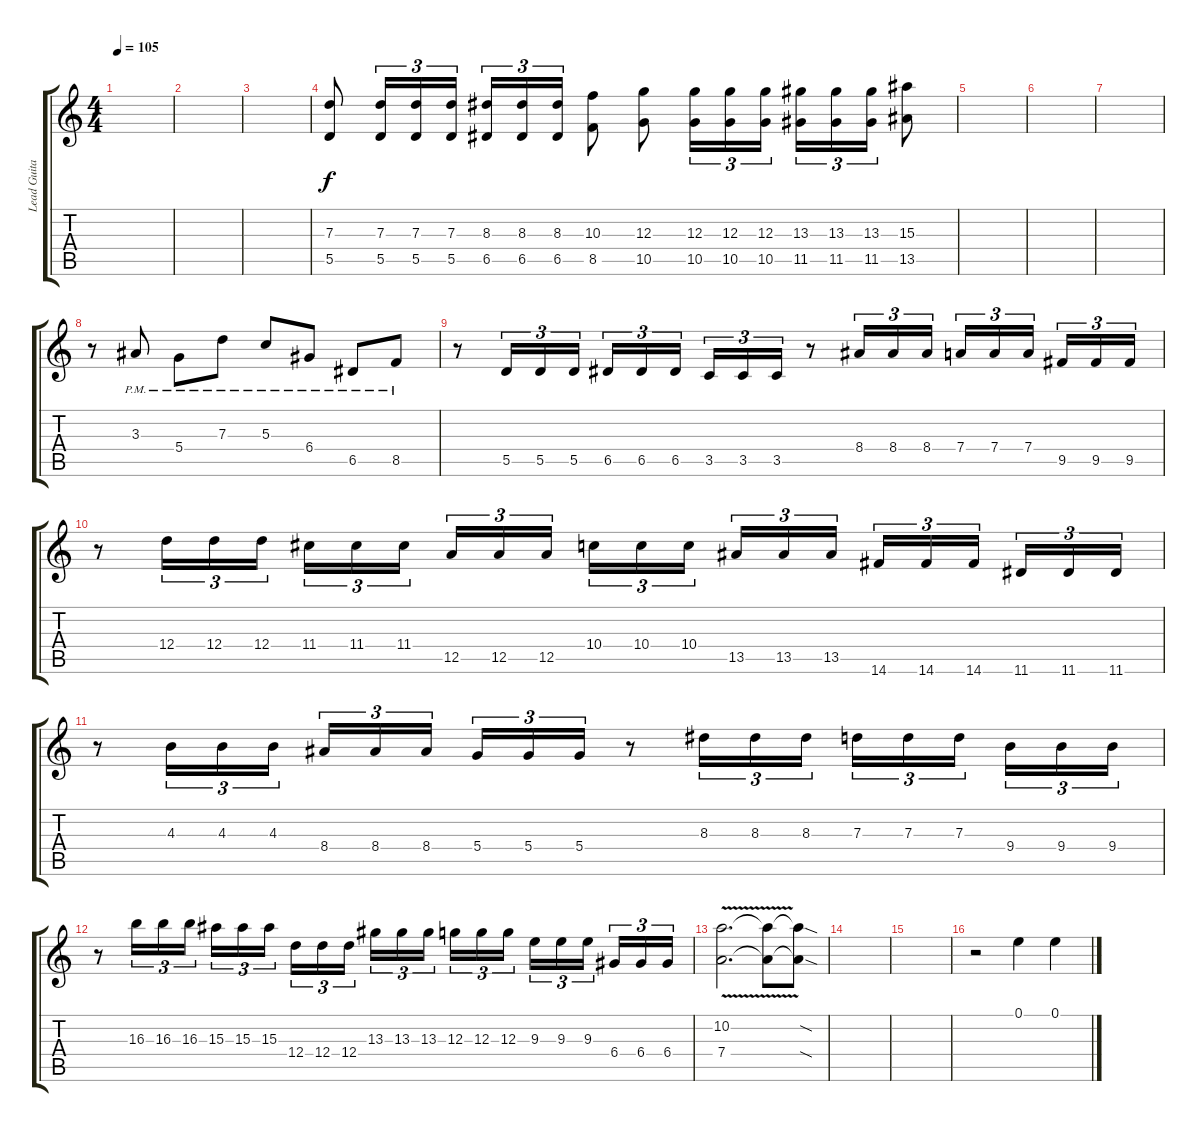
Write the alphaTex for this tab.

\track ("Lead Guitar II" "Lead Guita") {instrument distortionguitar}
\staff {score tabs}
\tuning (E4 B3 G3 D3 A2 E2) {hide}
\ts (4 4)
\tempo 105
\clef g2
\ks c
|
|
|
(7.3 5.5).8 (7.3 5.5).16{tu (3 2)} (7.3 5.5).16{tu (3 2)} (7.3 5.5).16{tu (3 2)} (8.3 6.5).16{tu (3 2)} (8.3 6.5).16{tu (3 2)} (8.3 6.5).16{tu (3 2)} (10.3 8.5).8 (12.3 10.5).8 (12.3 10.5).16{tu (3 2)} (12.3 10.5).16{tu (3 2)} (12.3 10.5).16{tu (3 2)} (13.3 11.5).16{tu (3 2)} (13.3 11.5).16{tu (3 2)} (13.3 11.5).16{tu (3 2)} (15.3 13.5).8 |
|
|
|
r.8 3.3{pm}.8 5.4{pm}.8 7.3{pm}.8 5.3{pm}.8 6.4{pm}.8 6.5{pm}.8 8.5{pm}.8 |
r.8 5.5.16{tu (3 2)} 5.5.16{tu (3 2)} 5.5.16{tu (3 2)} 6.5.16{tu (3 2)} 6.5.16{tu (3 2)} 6.5.16{tu (3 2) beam splitsecondary} 3.5.16{tu (3 2)} 3.5.16{tu (3 2)} 3.5.16{tu (3 2)} r.8 8.4.16{tu (3 2)} 8.4.16{tu (3 2)} 8.4.16{tu (3 2)} 7.4.16{tu (3 2)} 7.4.16{tu (3 2)} 7.4.16{tu (3 2) beam splitsecondary} 9.5.16{tu (3 2)} 9.5.16{tu (3 2)} 9.5.16{tu (3 2)} |
r.8 12.4.16{tu (3 2)} 12.4.16{tu (3 2)} 12.4.16{tu (3 2)} 11.4.16{tu (3 2)} 11.4.16{tu (3 2)} 11.4.16{tu (3 2) beam splitsecondary} 12.5.16{tu (3 2)} 12.5.16{tu (3 2)} 12.5.16{tu (3 2)} 10.4.16{tu (3 2)} 10.4.16{tu (3 2)} 10.4.16{tu (3 2) beam splitsecondary} 13.5.16{tu (3 2)} 13.5.16{tu (3 2)} 13.5.16{tu (3 2)} 14.6.16{tu (3 2)} 14.6.16{tu (3 2)} 14.6.16{tu (3 2) beam splitsecondary} 11.6.16{tu (3 2)} 11.6.16{tu (3 2)} 11.6.16{tu (3 2)} |
r.8 4.3.16{tu (3 2)} 4.3.16{tu (3 2)} 4.3.16{tu (3 2)} 8.4.16{tu (3 2)} 8.4.16{tu (3 2)} 8.4.16{tu (3 2) beam splitsecondary} 5.4.16{tu (3 2)} 5.4.16{tu (3 2)} 5.4.16{tu (3 2)} r.8 8.3.16{tu (3 2)} 8.3.16{tu (3 2)} 8.3.16{tu (3 2)} 7.3.16{tu (3 2)} 7.3.16{tu (3 2)} 7.3.16{tu (3 2) beam splitsecondary} 9.4.16{tu (3 2)} 9.4.16{tu (3 2)} 9.4.16{tu (3 2)} |
r.8 16.3.16{tu (3 2)} 16.3.16{tu (3 2)} 16.3.16{tu (3 2)} 15.3.16{tu (3 2)} 15.3.16{tu (3 2)} 15.3.16{tu (3 2) beam splitsecondary} 12.4.16{tu (3 2)} 12.4.16{tu (3 2)} 12.4.16{tu (3 2)} 13.3.16{tu (3 2)} 13.3.16{tu (3 2)} 13.3.16{tu (3 2) beam splitsecondary} 12.3.16{tu (3 2)} 12.3.16{tu (3 2)} 12.3.16{tu (3 2)} 9.3.16{tu (3 2)} 9.3.16{tu (3 2)} 9.3.16{tu (3 2) beam splitsecondary} 6.4.16{tu (3 2)} 6.4.16{tu (3 2)} 6.4.16{tu (3 2)} |
(10.2{v} 7.4).2{d} (10.2{t} 7.4{t}).8 (10.2{sod t} 7.4{sod t}).8 |
|
|
r.2 0.1.4 0.1.4
